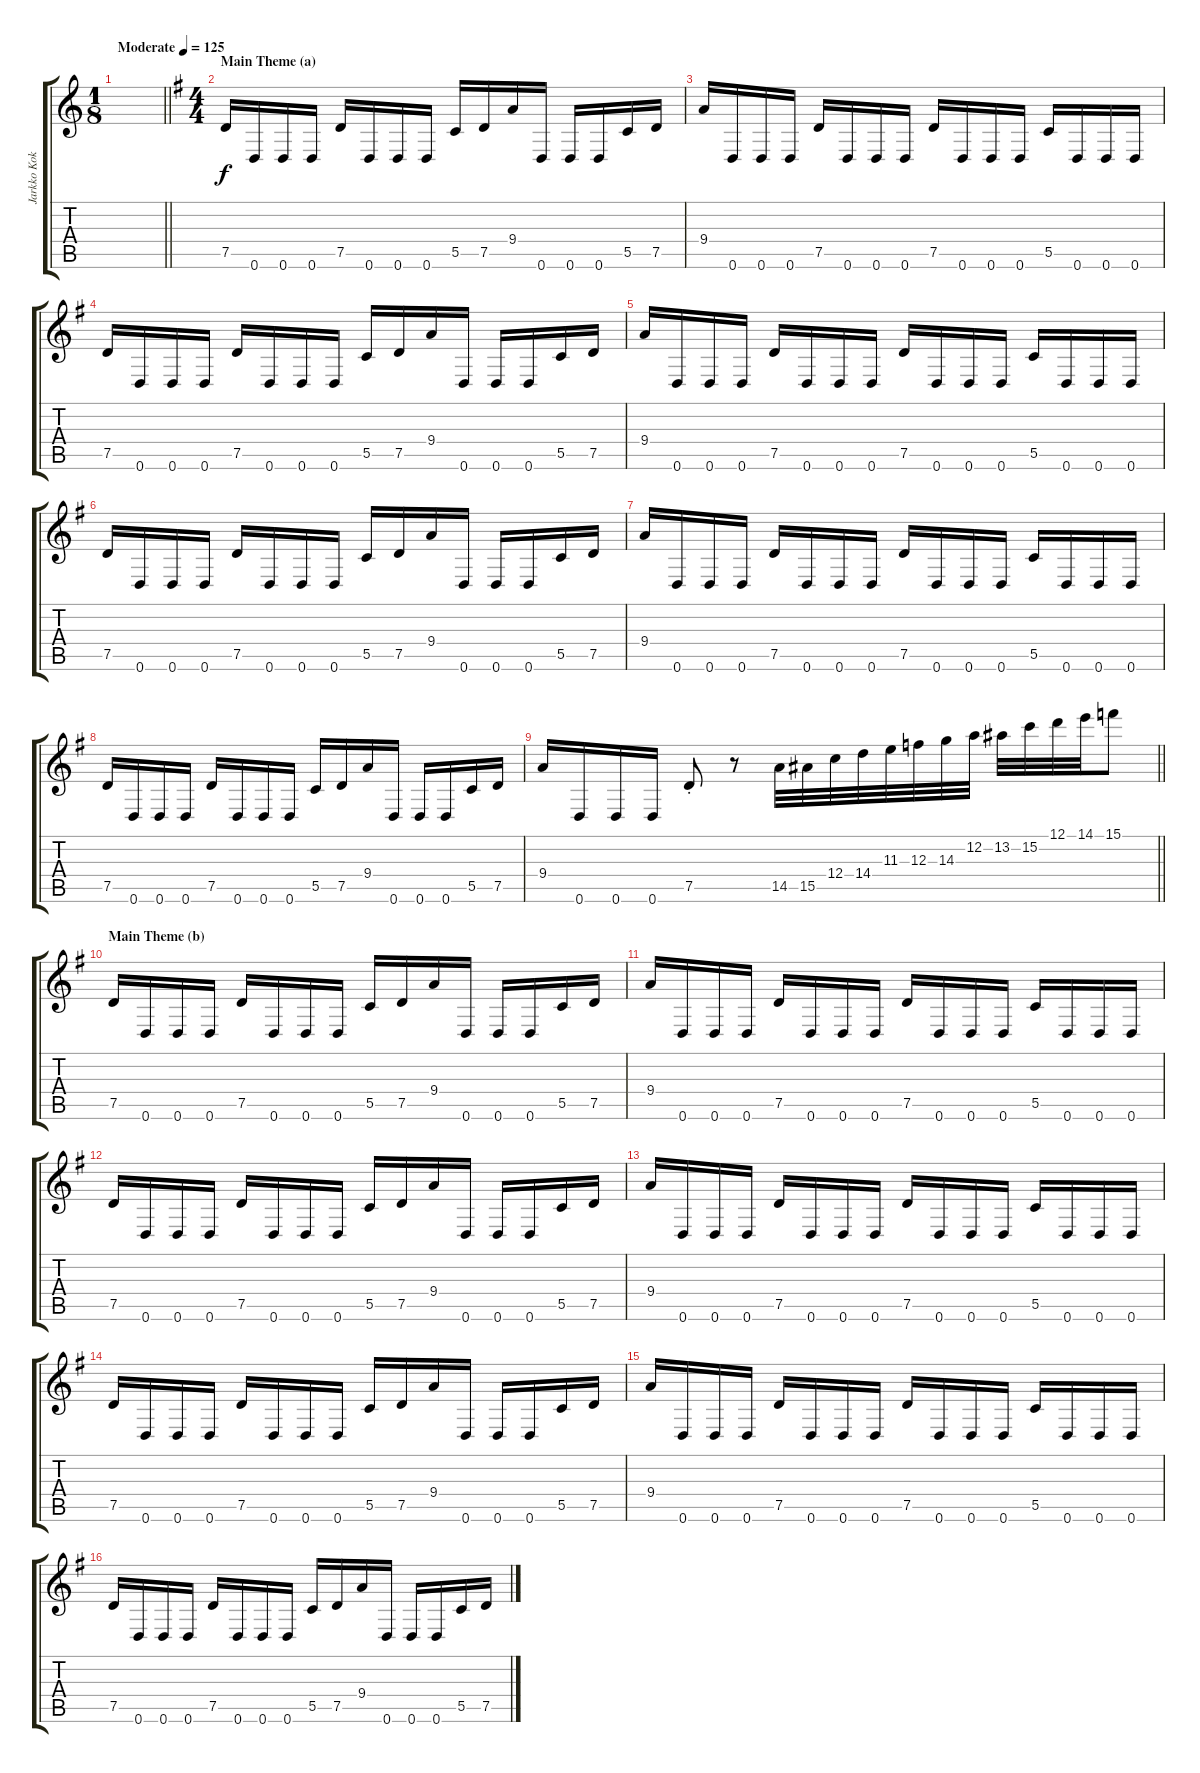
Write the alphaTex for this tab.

\track ("Jarkko Kokko (guitar)" "Jarkko Kok") {instrument distortionguitar}
\staff {score tabs}
\tuning (D4 A3 F3 C3 G2 D2) {hide}
\ts (1 8)
\tempo (125 "Moderate")
\clef g2
\barLineRight lightlight
\ks c
|
\ts (4 4)
\section ("" "Main Theme (a)")
\ks g
7.5.16 0.6.16 0.6.16 0.6.16 7.5.16 0.6.16 0.6.16 0.6.16 5.5.16 7.5.16 9.4.16 0.6.16 0.6.16 0.6.16 5.5.16 7.5.16 |
9.4.16 0.6.16 0.6.16 0.6.16 7.5.16 0.6.16 0.6.16 0.6.16 7.5.16 0.6.16 0.6.16 0.6.16 5.5.16 0.6.16 0.6.16 0.6.16 |
7.5.16 0.6.16 0.6.16 0.6.16 7.5.16 0.6.16 0.6.16 0.6.16 5.5.16 7.5.16 9.4.16 0.6.16 0.6.16 0.6.16 5.5.16 7.5.16 |
9.4.16 0.6.16 0.6.16 0.6.16 7.5.16 0.6.16 0.6.16 0.6.16 7.5.16 0.6.16 0.6.16 0.6.16 5.5.16 0.6.16 0.6.16 0.6.16 |
7.5.16 0.6.16 0.6.16 0.6.16 7.5.16 0.6.16 0.6.16 0.6.16 5.5.16 7.5.16 9.4.16 0.6.16 0.6.16 0.6.16 5.5.16 7.5.16 |
9.4.16 0.6.16 0.6.16 0.6.16 7.5.16 0.6.16 0.6.16 0.6.16 7.5.16 0.6.16 0.6.16 0.6.16 5.5.16 0.6.16 0.6.16 0.6.16 |
7.5.16 0.6.16 0.6.16 0.6.16 7.5.16 0.6.16 0.6.16 0.6.16 5.5.16 7.5.16 9.4.16 0.6.16 0.6.16 0.6.16 5.5.16 7.5.16 |
\barLineRight lightlight
9.4.16 0.6.16 0.6.16 0.6.16 7.5{st}.8 r.8 14.5.32 15.5.32 12.4.32 14.4.32 11.3.32 12.3.32 14.3.32 12.2.32 13.2.32 15.2.32 12.1.32 14.1.32 15.1.8 |
\section ("" "Main Theme (b)")
7.5.16 0.6.16 0.6.16 0.6.16 7.5.16 0.6.16 0.6.16 0.6.16 5.5.16 7.5.16 9.4.16 0.6.16 0.6.16 0.6.16 5.5.16 7.5.16 |
9.4.16 0.6.16 0.6.16 0.6.16 7.5.16 0.6.16 0.6.16 0.6.16 7.5.16 0.6.16 0.6.16 0.6.16 5.5.16 0.6.16 0.6.16 0.6.16 |
7.5.16 0.6.16 0.6.16 0.6.16 7.5.16 0.6.16 0.6.16 0.6.16 5.5.16 7.5.16 9.4.16 0.6.16 0.6.16 0.6.16 5.5.16 7.5.16 |
9.4.16 0.6.16 0.6.16 0.6.16 7.5.16 0.6.16 0.6.16 0.6.16 7.5.16 0.6.16 0.6.16 0.6.16 5.5.16 0.6.16 0.6.16 0.6.16 |
7.5.16 0.6.16 0.6.16 0.6.16 7.5.16 0.6.16 0.6.16 0.6.16 5.5.16 7.5.16 9.4.16 0.6.16 0.6.16 0.6.16 5.5.16 7.5.16 |
9.4.16 0.6.16 0.6.16 0.6.16 7.5.16 0.6.16 0.6.16 0.6.16 7.5.16 0.6.16 0.6.16 0.6.16 5.5.16 0.6.16 0.6.16 0.6.16 |
7.5.16 0.6.16 0.6.16 0.6.16 7.5.16 0.6.16 0.6.16 0.6.16 5.5.16 7.5.16 9.4.16 0.6.16 0.6.16 0.6.16 5.5.16 7.5.16
